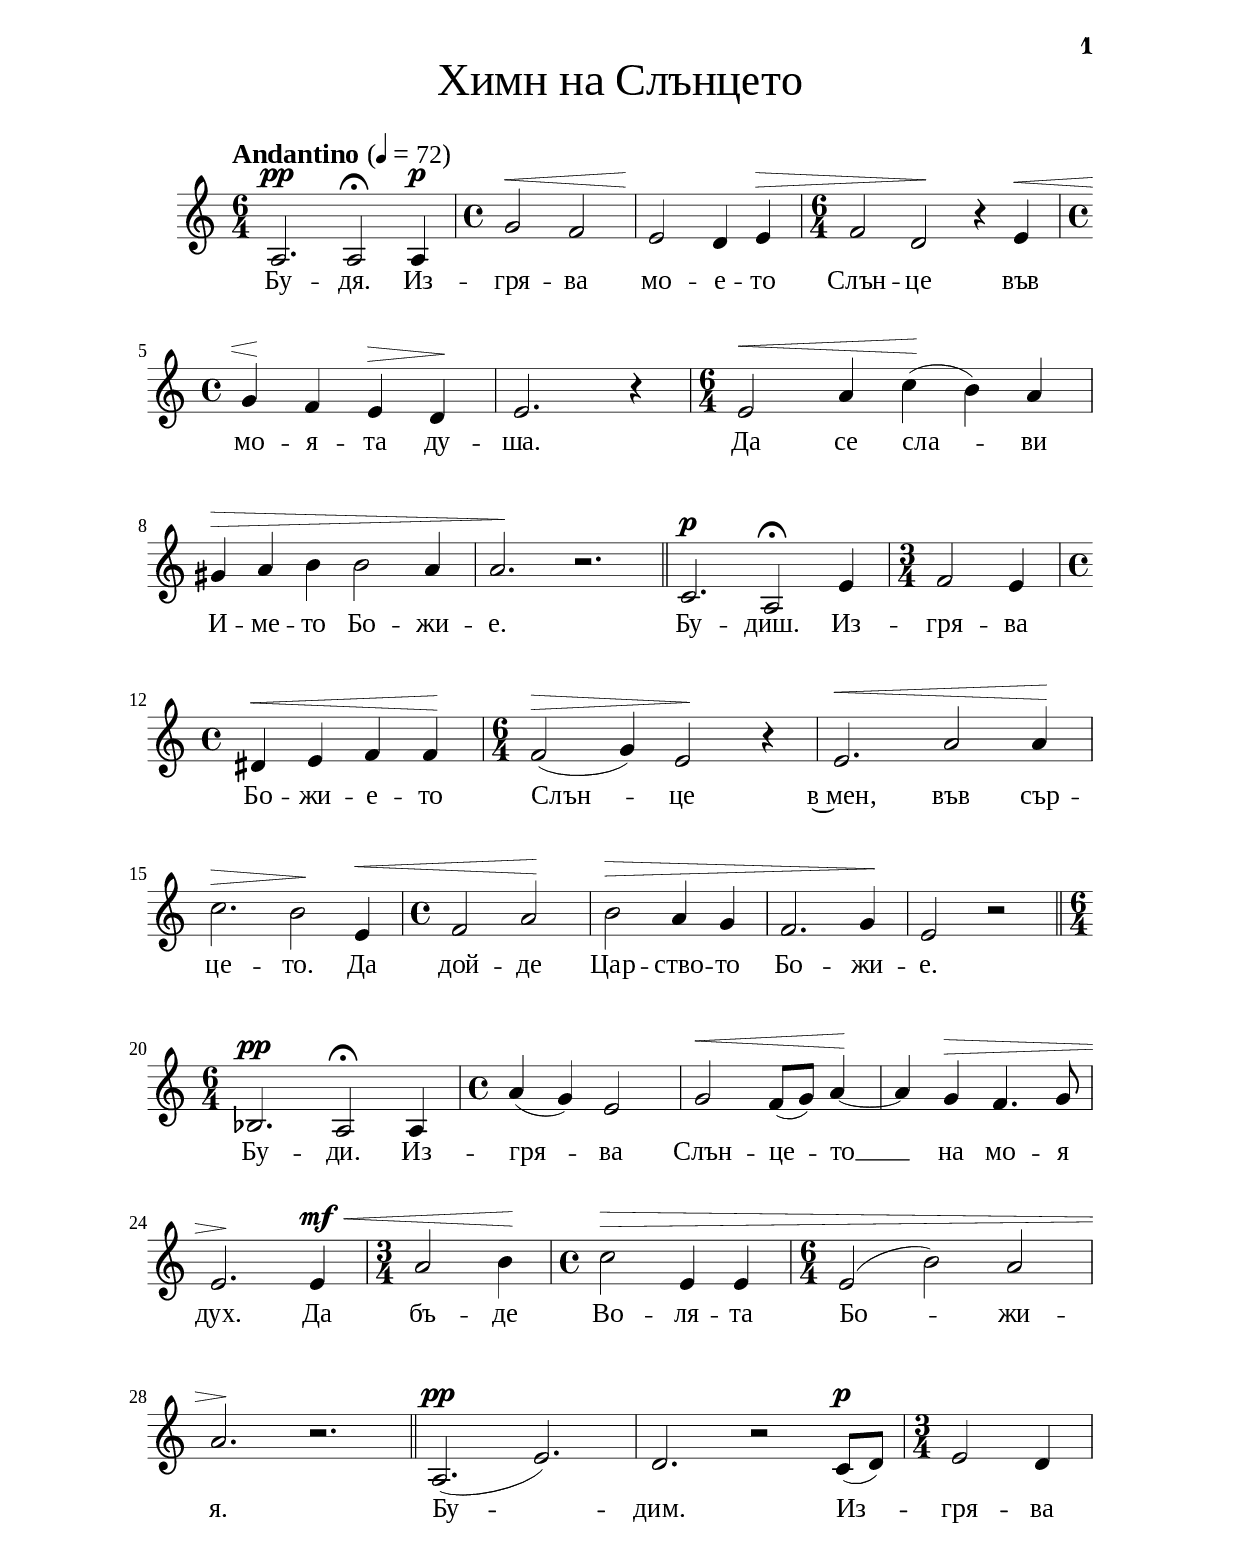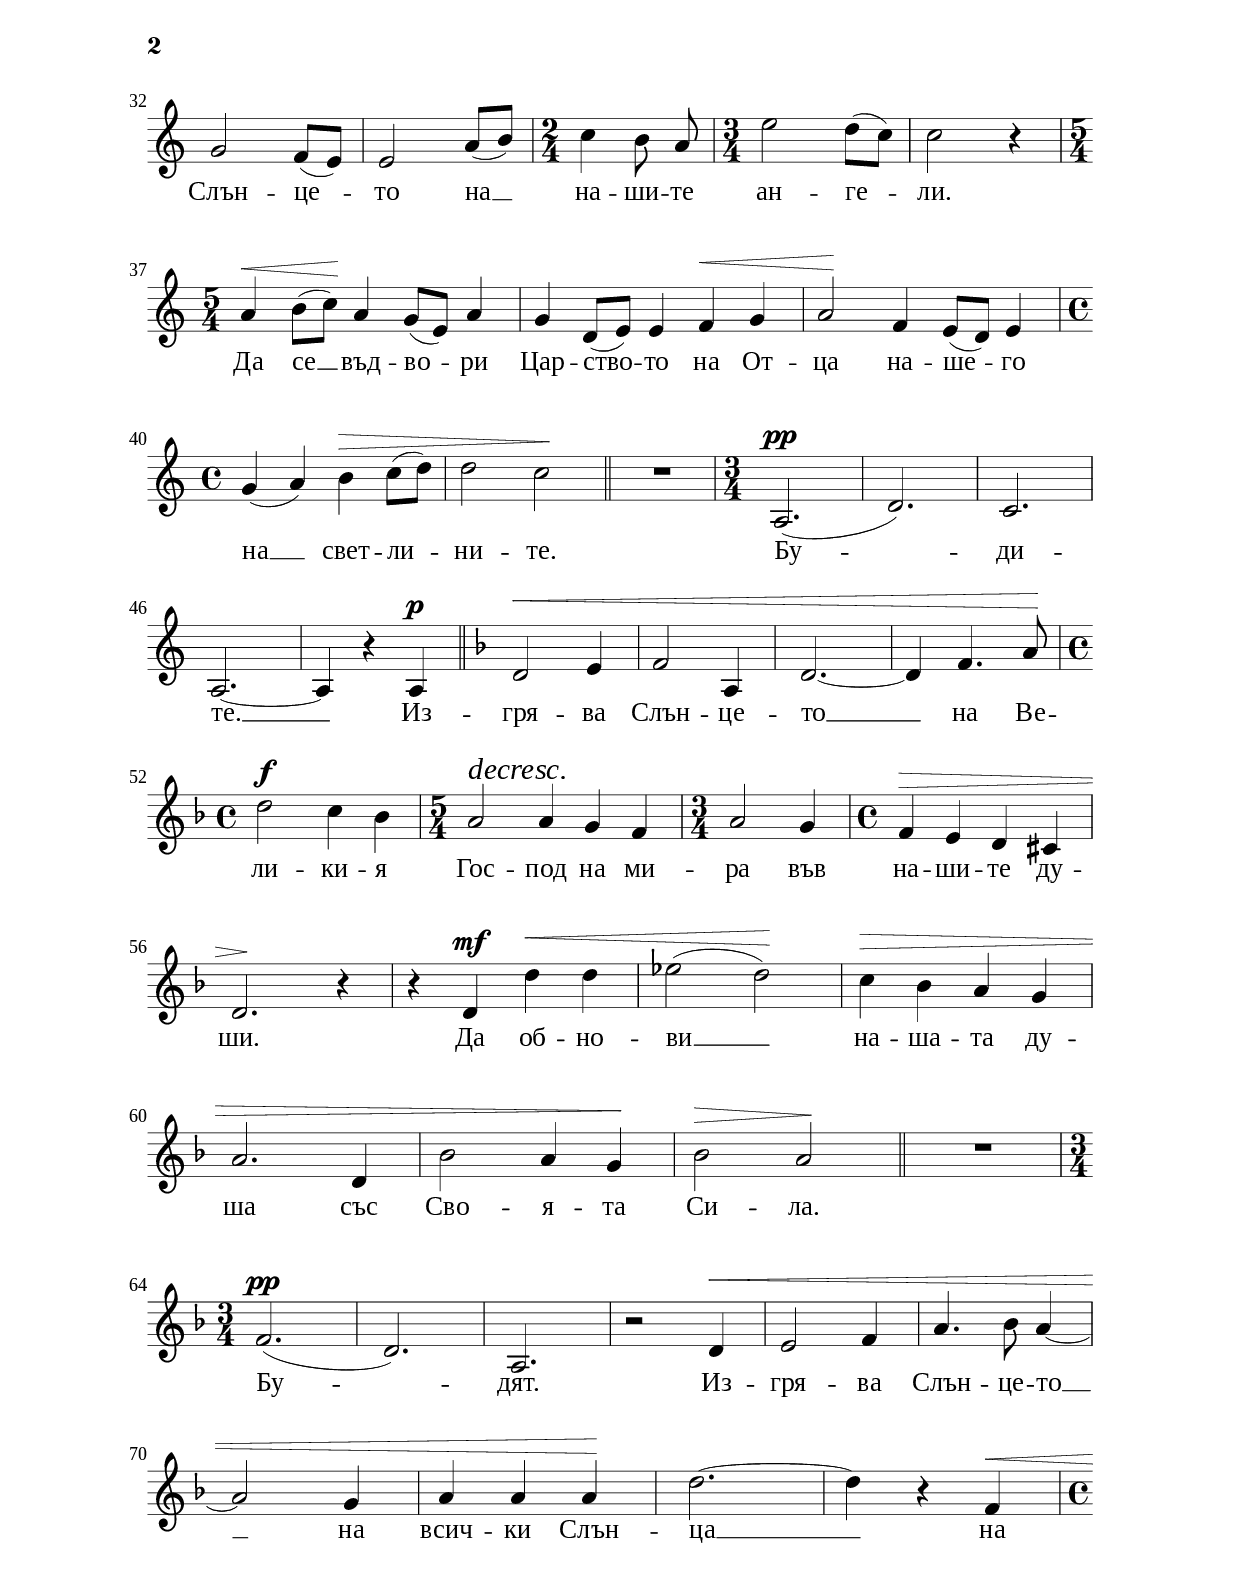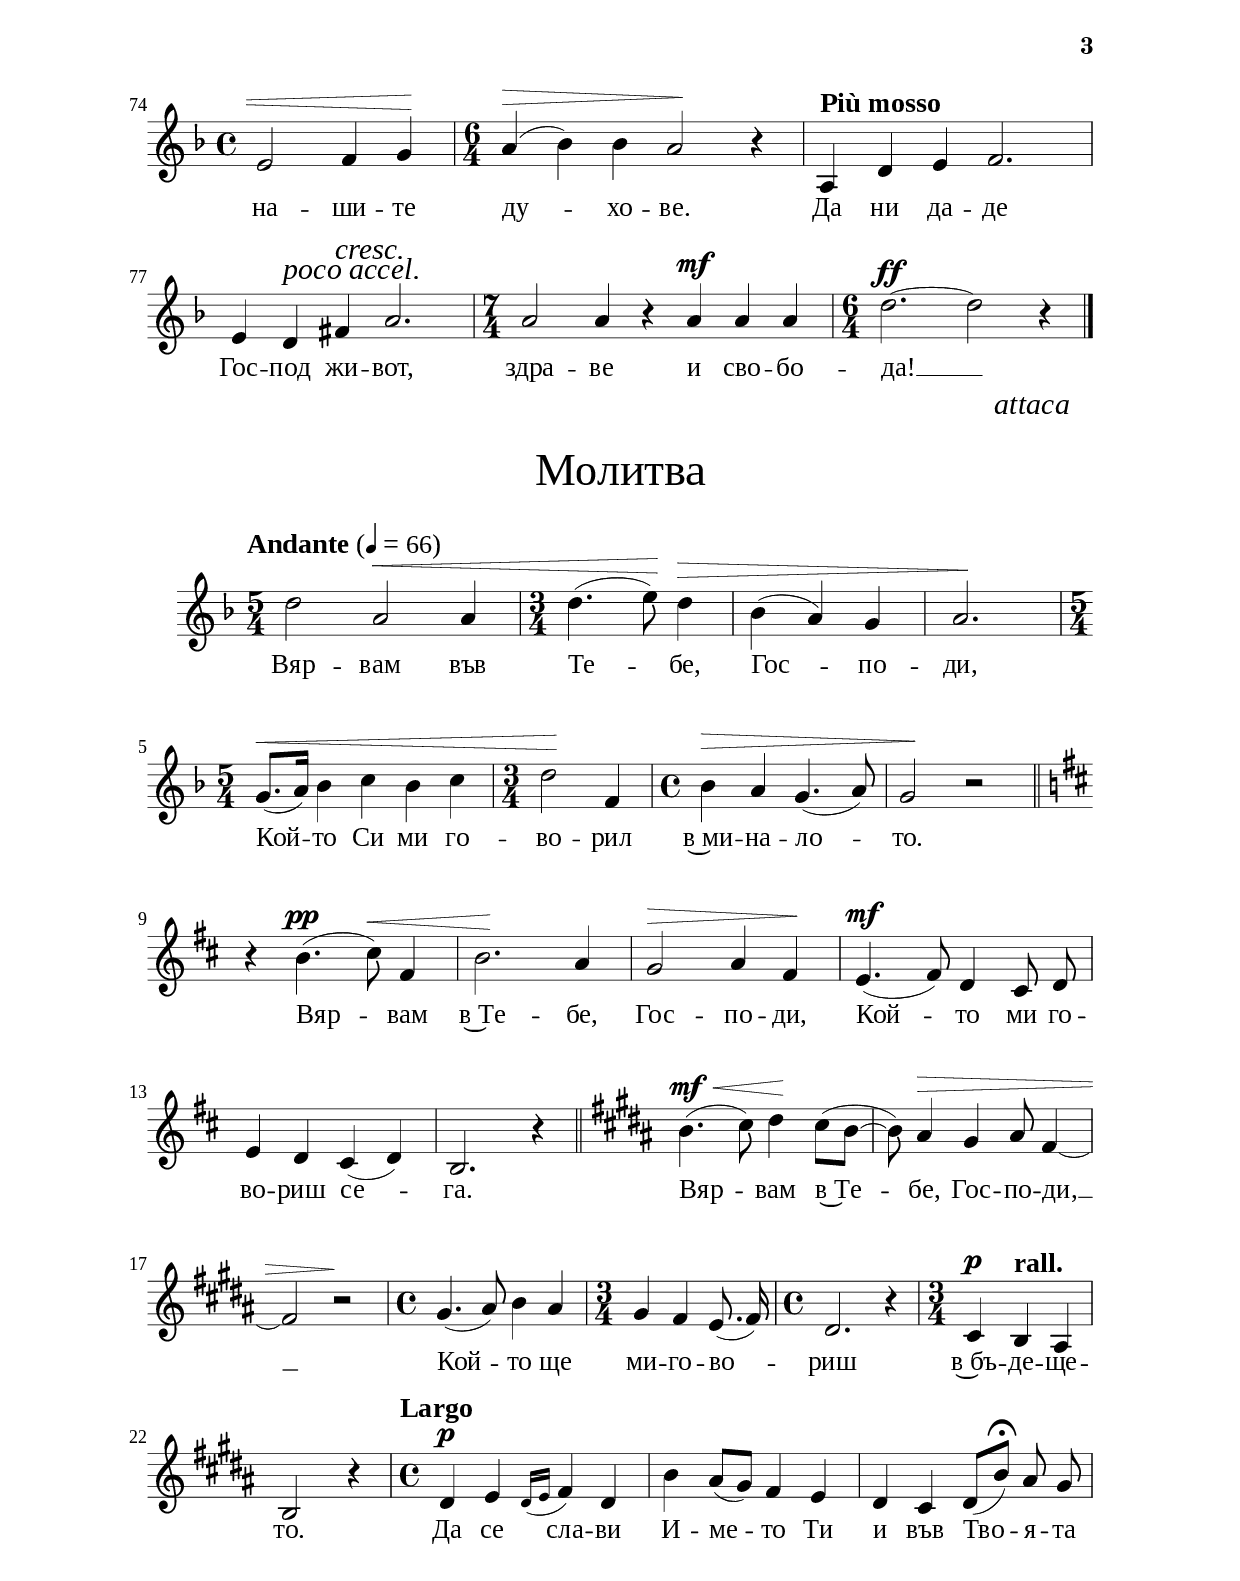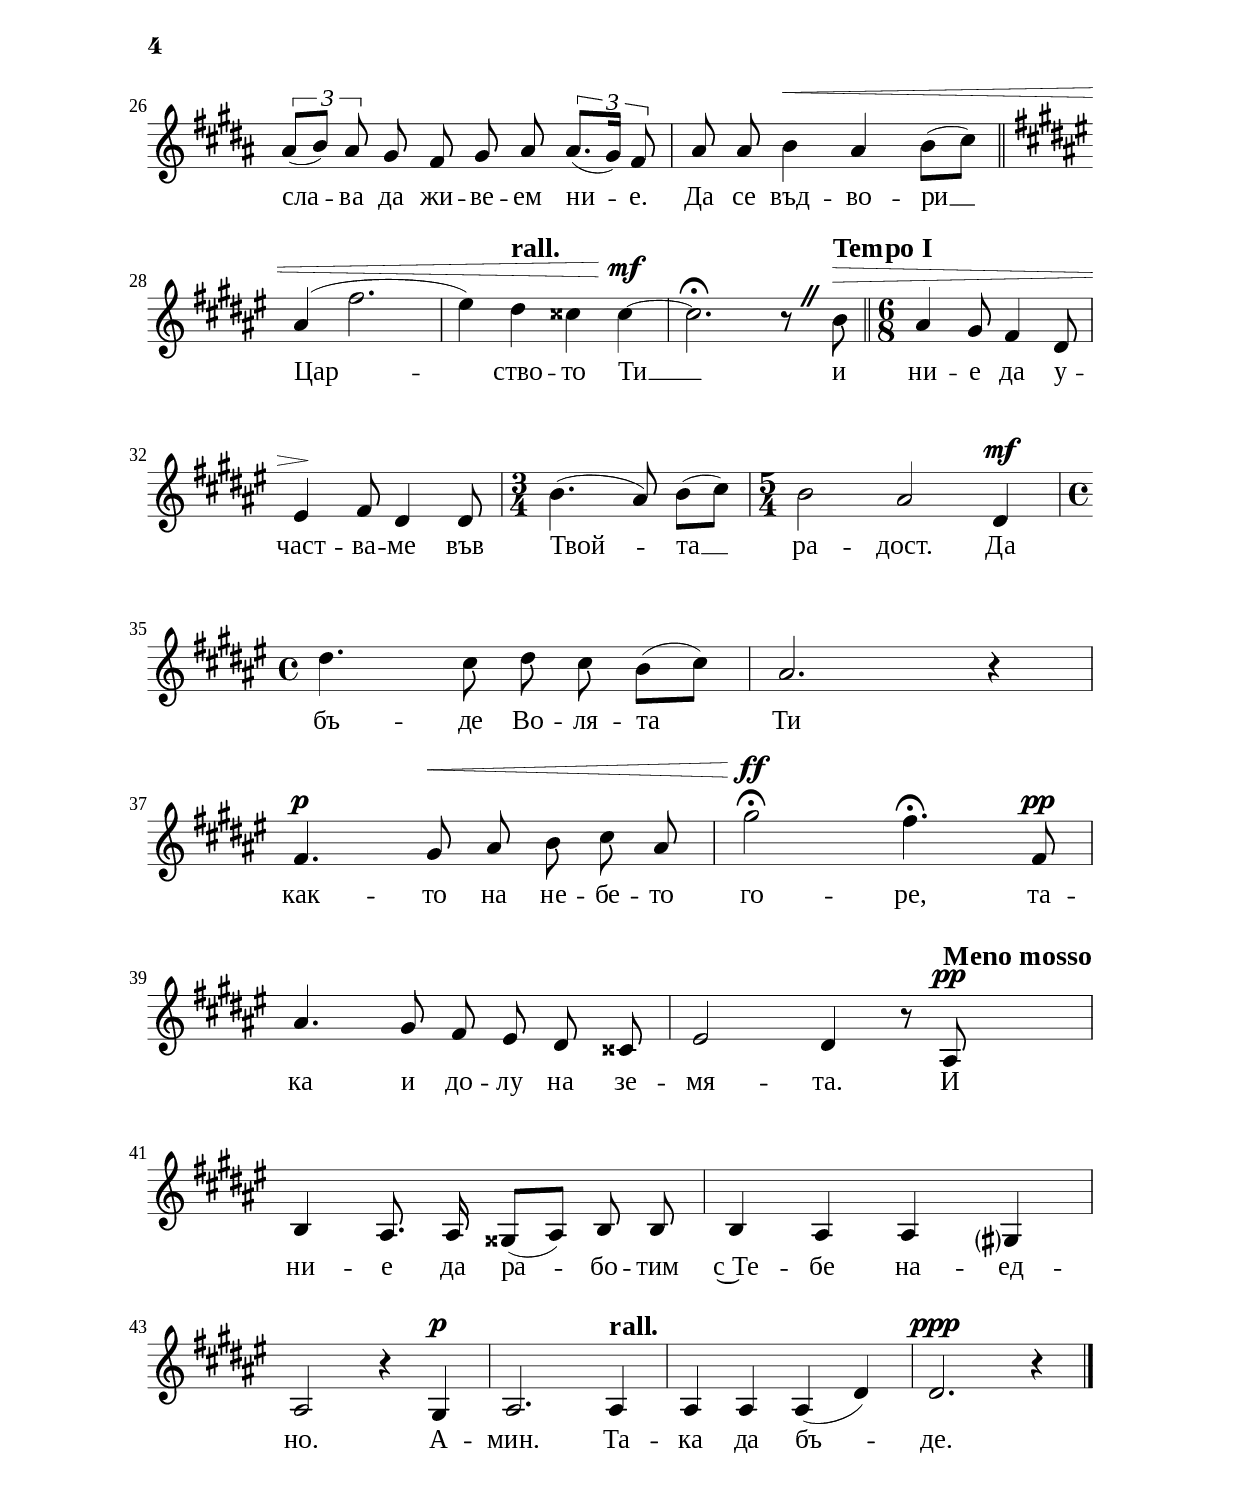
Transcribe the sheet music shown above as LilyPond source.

\version "2.24.4"

% include paper part and global functions
\include "include/globals.ily"

\bookpart {
  \label #'ref202
  \tocItem \markup "Химн на Слънцето"
   \include "include/bookpart-paper.ily"

  \score {
    \include "include/score-layout.ily"
    \new Voice \relative c' {
      \clef treble
      \key a \minor
      \time 6/4
      \tempoFunc "Andantino" 4 "72"
      \autoBeamOff
      a2.^\pp  a2 ^\fermata  a4^\p | % 2
      \time 4/4  | % 2
      g'2^\<  f2 | % 3
      e2 \!  d4  e4^\> | % 4
      \time 6/4  | % 4
      f2  d2 \! r4
      \override Hairpin.to-barline = ##f
      \override Hairpin.after-line-breaking = ##t
      e4^\< \break | % 5
      \time 4/4  | % 5
      g4 \! f4  e4^\>  d4  \! | % 6
      e2. r4 | % 7
      \time 6/4  | % 7
      e2^\<  a4  c4 ( \!  b4 )
      a4 \break | % 8
      gis4^\>  a4  b4  b2  a4
      | % 9
      a2. \! r2. \bar "||"
      c,2.^\p  a2 ^\fermata  e'4 | % 11
      \time 3/4  | % 11
      f2  e4 \break | % 12
      \time 4/4  | % 12
      dis4^\<  e4  f4  f4 \! | % 13
      \time 6/4  | % 13
      f2 (^\>  g4 )  e2 \! r4 | % 14
      e2.^\<  a2  a4 \! \break | % 15
      c2.^\>  b2 \! e,4^\< | % 16
      \time 4/4  | % 16
      f2  a2  \! | % 17
      b2^\>  a4  g4 | % 18
      f2.  g4  \! | % 19
      e2 r2 \bar "||"
      \break |
      \time 6/4  |
      bes2.^\pp  a2 ^\fermata  a4 | % 21
      \time 4/4  | % 21
      a'4 (  g4 )  e2 | % 22
      g2^\<  f8 ( [  g8 ) ]  a4 ~ \! | % 23
      a4  g4^\>  f4.  g8 \break | % 24
      e2.  \! e4 \mf ^\< | % 25
      \time 3/4  | % 25
      a2  b4 \! | % 26
      \time 4/4  | % 26
      c2^\>  e,4  e4 | % 27
      \time 6/4  | % 27
      e2 (  b'2 )  a2 \break | % 28
      a2. \! r2. \bar "||"
      a,2. (^\pp  e'2. ) |
      d2. r2  c8 ( [^\p  d8 ) ] | % 31
      \time 3/4  | % 31
      e2  d4  | % 32
      \break g2  f8 ( [  e8 ) ] | % 33
      e2  a8 ( [  b8 ) ] | % 34
      \time 2/4 c4  b8  a8 | % 35
      \time 3/4 e'2  d8 ( [  c8 ) ] | % 36
      c2 r4 \break | % 37
      \time 5/4  | % 37
      a4^\<  b8 ( [  c8 ) ] \!  a4
      g8 ( [  e8 ) ]  a4 | % 38
      g4  d8 ( [  e8 ) ]  e4  f4
      ^\<  g4 | % 39
      a2  \! f4  e8 ( [  d8 ) ]
      e4 \break |
      \time 4/4  |
      g4 (  a4 )  b4^\>  c8 ( [
      d8 ) ] | % 41
      d2  c2 \! \bar "||"
      R1 | % 43
      \time 3/4  | % 43
      a,2.^\pp ( | % 44
      d2. ) | % 45
      c2. \break | % 46
      a2. ~ | % 47
      a4 r4  a4^\p \bar "||"
      \key d \minor | % 48
      d2^\<  e4 | % 49
      f2  a,4 |
      d2. ~ | % 51
      d4  f4.  a8 \! \break | % 52
      \time 4/4  | % 52
      d2^\f  c4  bes4 | % 53
      \time 5/4  | % 53
      a2 ^\markup \italic \huge "decresc."  a4  g4  f4 | % 54
      \time 3/4  | % 54
      a2  g4 | % 55
      \time 4/4  | % 55
      f4^\>  e4  d4  cis4 \break | % 56
      d2.  \! r4 | % 57
      r4  d4 ^\mf  d'4 ^\<  d4 | % 58
      es2 (  d2 ) \! | % 59
      c4  ^\>  bes4  a4  g4
      \break |
      a2.  d,4 | % 61
      bes'2  a4  g4 \! | % 62
      bes2 ^\>  a2 ^\! \bar "||"
      R1 \break | % 64
      \time 3/4  | % 64
      f2.^\pp ( | % 65
      d2. ) | % 66
      a2. |
      r2  d4 ^\< | % 68
      e2  f4 | % 69
      a4.  bes8  a4 ~  | \break
      a2  g4 | % 71
      a4  a4  a4 \! | % 72
      d2. ~  | % 73
      d4 r4  f,4 ^\< \break | % 74
      \time 4/4  | % 74
      e2  f4  g4  \! | % 75
      \time 6/4  | % 75
      a4 ( ^\>  bes4 )  bes4  a2  \!
      r4 | % 76
      \tempo"Più mosso" a,4 d4  e4
      f2. \break | % 77
      e4  d4 ^\markup{ \italic \huge {poco accel.} }
      fis4 ^\markup \italic \huge "cresc."  a2. | % 78
      \time 7/4 a2  a4 r4 a4 ^\mf  a4  a4 | % 79
      \time 6/4 d2. ~ ^\ff  d2 r4 \bar "|."
    }

    \addlyrics {
      Бу -- дя. Из -- гря -- ва мо -- е --
      то Слън -- це във мо -- я -- та ду
      -- ша. Да се сла  -- ви И -- ме --
      то Бо -- жи -- е. Бу -- диш. Из --
      гря -- ва Бо -- жи -- е -- то Слън
      -- це в~мен, във сър -- це --
      то. Да дой -- де Цар -- ство -- то
      Бо -- жи -- е. Бу -- ди. Из -- гря
      -- ва Слън -- це -- то __  на
      мо -- я дух. Да бъ -- де Во -- ля --
      та Бо -- жи -- я. Бу -- дим.
      Из -- гря -- ва Слън -- це --
      то на __ на -- ши -- те ан -- ге
      -- ли. Да се __ въд -- во --
      ри Цар -- ство -- то на От --
      ца на -- ше -- го на __  свет --
      ли -- ни -- те. Бу -- ди -- те. __
      Из -- гря -- ва Слън -- це -- то __
      на Ве -- ли -- ки -- я Гос --
      под на ми -- ра във на -- ши -- те
      ду -- ши. Да об -- но -- ви __  на --
      ша -- та ду -- ша със Сво -- я --
      та Си -- ла. Бу -- дят. Из --
      гря -- ва Слън -- це -- то __ на
      всич -- ки Слън -- ца __ на на --
      ши -- те ду -- хо -- ве. Да ни
      да -- де Гос -- под жи -- вот, здра
      -- вe и сво -- бо -- да! __
    }

    \header {
      title = \titleFunc #'ref_desc_20 "Химн на Слънцето" "Himn na Slănceto"
    }

    \midi{}

  } % score

  \markup \raise #2.8 \override #'(baseline-skip . 2) {
    \column {
      \fill-line \huge \italic { "" "" \concat {"attaca" "   " }}
    }
  }

  \label #'ref204
  \tocItem \markup "Молитва (Вярвам в теб)"

  \score {
    \include "include/score-layout.ily"

    \new Voice \relative c' {
      \clef treble
      \key d \minor
      \time 5/4
      \tempoFunc "Andante" 4 "66"
      \autoBeamOff
      \override Hairpin.to-barline = ##f
      \override Hairpin.after-line-breaking = ##t

      d'2  a2^\<
      a4 | % 81
      \time 3/4  | % 81
      d4. (  e8  \! )  d4 ^\> | % 82
      bes4 (  a4 )  g4 | % 83
      a2. \! | \time 5/4 \break % 84

      g8. ( [  ^\<  a16 ) ]  bes4  c4
      bes4  c4 | % 85
      \time 3/4  | % 85
      d2 \!  f,4 | % 86
      \time 4/4 bes4  ^\>  a4  g4. (  a8 ) | % 87
      g2 \! r2 \bar "||" | \break % 88

      \key b \minor | % 88
      r4  b4. ( ^\pp  cis8 ) ^\<  fis,4 | % 89
      b2.  \! a4 |
      g2^\>  a4  fis4  \! | % 91
      e4. ( ^\mf  fis8 )  d4  cis8
      d8 | \break % 92
      e4  d4  cis4 (  d4 ) | % 93
      b2. r4 \bar "||"
      | % 94
      \key b \major | % 94
      b'4. (^\mf ^\<  cis8 )  dis4 \!
      cis8 ( [  b8 ~ ] | % 95
      b8 )  ais4 ^\>  gis4  ais8
      fis4 ~ | \break % 96
      fis2 r2 \! | % 97
      \time 4/4 gis4. (  ais8 )  b4  ais4 | % 98
      \time 3/4 gis4  fis4  e8. (  fis16 ) | % 99
      \time 4/4 dis2. r4  |
      \time 3/4  |
      cis4 ^\p  \tempo "rall. " b4 ais4 | \break % 101
      b2 r4 | % 102
      \time 4/4  | % 102
      \tempo"Largo" dis4^\p  e4 \grace {
        dis16 ( [  e16 ]
      }
      fis4 )  dis4
      | % 103
      b'4  ais8 ( [  gis8 ) ]  fis4
      e4 | % 104
      dis4  cis4  dis8 ( [  b'8 )
      ^\fermata ]  ais8  gis8 \break | % 105
      \times 2/3  {
        ais8 ( [  b8 )]  ais8
      }
      gis8  fis8  gis8  ais8
      \times 2/3  {
        ais8. ( [  gis16 )  ] fis8
      }
      | % 106
      ais8  ais8  b4 ^\<  ais4
      b8 ( [  cis8 ) ] \bar "||"
      | % 107
      \key dis \minor | \break % 107
      ais4 (  fis'2. | % 108
      eis4 )  \tempo"rall." dis4
      cisis4  cisis4 ~
      ^\mf | % 109
      cisis2. ^\fermata r8 \caesura \tempo"Tempo I" b8
      ^\> | \bar "||"
      \time 6/8  |
      ais4  gis8  fis4  dis8 \break | % 111
      eis4  \! fis8 \!  dis4  dis8 | % 112
      \time 3/4  | % 112
      b'4. (  ais8 )  b8 ( [  cis8
      ) ] | % 113
      \time 5/4  | % 113
      b2  ais2  dis,4 ^\mf | \break % 114
      \time 4/4  | % 114
      dis'4.  cis8  dis8
      cis8   b8 ( [  cis8 ) ] | % 115
      ais2. r4 \break  | % 116
      fis4. ^\p  gis8 ^\<  ais8   b8
      cis8  ais8  | % 117
      gis'2 ^\fermata \! ^\ff  fis4. ^\fermata
      fis,8 ^\pp | \break % 118
      ais4.  gis8  fis8 eis8
      dis8  cisis8  | % 119
      eis2  dis4 r8  \tempo "Meno mosso" ais8^\pp


      | \break
      b4  ais8.  ais16  gisis8 ( [
      ais8 ) ]  b8  b8 | % 121
      b4  ais4  ais4  gis?4 \break | % 122
      ais2 r4  gis4 ^\p | % 123
      ais2.  \tempo "rall." ais4 |
      ais4 ais4 ais4 ( dis4 ) | % 124
      dis2. \! ^\ppp r4 \bar "|."


    }
    \addlyrics {
      Вяр --
      вам във Те -- бе, Гос -- по
      -- ди, Кой -- то Си ми го -- во
      -- рил в~ми -- на -- ло -- то. Вяр -- вам в~Те -- бе, Гос -- по
      -- ди, Кой -- то ми го -- во --
      риш се -- га. Вяр -- вам
      в~Те -- бе, Гос -- по -- ди, __
      Кой -- то ще ми -- го -- во
      -- риш в~бъ -- де -- ще -- то. Да
      се  сла -- ви И -- ме --
      то Ти и във Тво -- я -- та
      сла -- ва да жи -- ве -- ем ни
      -- е. Да се въд -- во -- ри __
      Цар -- ство -- то Ти __
      и ни -- е да у -- част -- ва -- ме
      във Твой -- та __ ра -- дост.
      Да бъ -- де Во -- ля -- та Ти
      как -- то на не -- бе -- то го --
      ре, та -- ка и до -- лу на зе --
      мя -- та. И ни -- е да ра -- бо
      -- тим с~Те -- бе на -- ед -- но. А
      -- мин. Та -- ка да бъ -- де.}

      \header {
        title = \titleFunc #'ref_desc_18 "Молитва" "Molitva"
      }

      \midi{}

    } % score


  } % bookpart

  % Più mosso
  %
